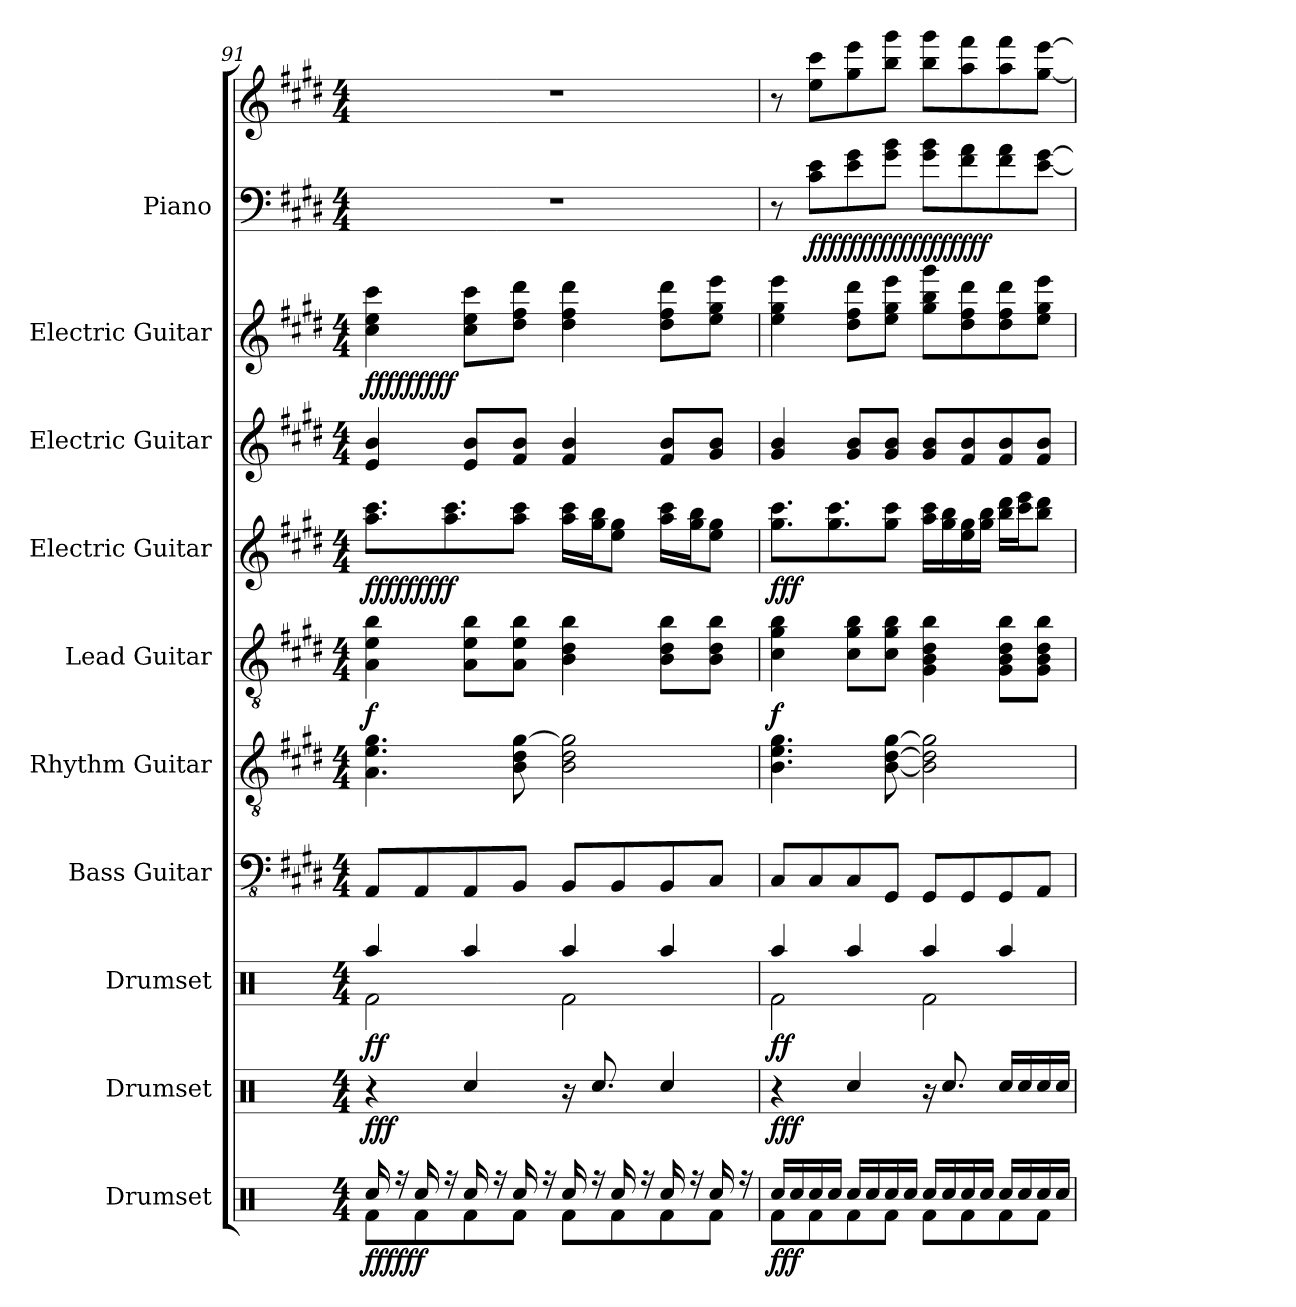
**kern	**dynam	**kern	**dynam	**kern	**dynam	**kern	**kern	**kern	**dynam	**kern	**dynam	**kern	**kern	**dynam	**kern	**kern	**dynam
*part10	*part10	*part9	*part9	*part8	*part8	*part7	*part6	*part5	*part5	*part4	*part4	*part3	*part2	*part2	*part1	*part1	*part1
*staff11	*staff11	*staff10	*staff10	*staff9	*staff9	*staff8	*staff7	*staff6	*staff6	*staff5	*staff5	*staff4	*staff3	*staff3	*staff2	*staff1	*staff1/2
*I"Drumset	*	*I"Drumset	*	*I"Drumset	*	*I"Bass Guitar	*I"Rhythm Guitar	*I"Lead Guitar	*	*I"Electric Guitar	*	*I"Electric Guitar	*I"Electric Guitar	*	*I"Piano	*	*
*I'Drs.	*	*I'Drs.	*	*I'Drs.	*	*I'B. Gtr.	*I'R. Gtr.	*I'L. Gtr.	*	*I'El. Guit.	*	*I'El. Guit.	*I'El. Guit.	*	*I'Pno.	*	*
!!LO:PB:g=z
*clefX	*	*clefX	*	*clefX	*	*clefFv4	*clefGv2	*clefGv2	*	*clefG2	*	*clefG2	*clefG2	*	*clefF4	*clefG2	*
*k[]	*	*k[]	*	*k[]	*	*k[f#c#g#d#]	*k[f#c#g#d#]	*k[f#c#g#d#]	*	*k[f#c#g#d#]	*	*k[f#c#g#d#]	*k[f#c#g#d#]	*	*k[f#c#g#d#]	*k[f#c#g#d#]	*
*M4/4	*	*M4/4	*	*M4/4	*	*M4/4	*M4/4	*M4/4	*	*M4/4	*	*M4/4	*M4/4	*	*M4/4	*M4/4	*
=91	=91	=91	=91	=91	=91	=91	=91	=91	=91	=91	=91	=91	=91	=91	=91	=91	=91
*^	*	*	*	*^	*	*	*	*	*	*	*	*	*	*	*	*	*
!	!	!LO:DY:b	!	!	!	!	!	!	!	!	!	!	!	!	!	!	!	!	!
!	!	!LO:DY:n=1:b	!	!LO:DY:b	!	!	!LO:DY:b	!	!	!	!LO:DY:b	!	!LO:DY:b	!	!	!	!	!	!
!	!	!	!	!	!	!	!	!	!	!	!	!	!LO:DY:n=1:b	!	!	!	!	!	!
!	!	!	!	!	!	!	!	!	!	!	!	!	!LO:DY:n=2:b	!	!	!LO:DY:b	!	!	!
!	!	!	!	!	!	!	!	!	!	!	!	!	!	!	!	!LO:DY:n=1:b	!	!	!
!	!	!	!	!	!	!	!	!	!	!	!	!	!	!	!	!LO:DY:n=2:b	!	!	!
16Rcc/	8Rf\L	fff fff	4r	fff	4Raa/	2Rf\	ff	8AAA/L	4.A\ 4.e\ 4.g#\	4A\ 4e\ 4b\	f	8.aa\ 8.ccc#\L	fff fff fff	4e/ 4b/	4cc#\ 4ee\ 4ccc#\	fff fff fff	1r	1r	.
16r	.	.	.	.	.	.	.	.	.	.	.	.	.	.	.	.	.	.	.
16Rcc/	8Rf\	.	.	.	.	.	.	8AAA/	.	.	.	.	.	.	.	.	.	.	.
16r	.	.	.	.	.	.	.	.	.	.	.	8.aa\ 8.ccc#\	.	.	.	.	.	.	.
16Rcc/	8Rf\	.	4Rcc/	.	4Raa/	.	.	8AAA/	.	8A\ 8e\ 8b\L	.	.	.	8e/ 8b/L	8cc#\ 8ee\ 8ccc#\L	.	.	.	.
16r	.	.	.	.	.	.	.	.	.	.	.	.	.	.	.	.	.	.	.
16Rcc/	8Rf\J	.	.	.	.	.	.	8BBB/J	8B\ 8d#\ [8g#\	8A\ 8e\ 8b\J	.	8aa\ 8ccc#\J	.	8f#/ 8b/J	8dd#\ 8ff#\ 8ddd#\J	.	.	.	.
16r	.	.	.	.	.	.	.	.	.	.	.	.	.	.	.	.	.	.	.
16Rcc/	8Rf\L	.	16r	.	4Raa/	2Rf\	.	8BBB/L	2B\ 2d#\ 2g#\]	4B\ 4d#\ 4b\	.	16aa\ 16ccc#\LL	.	4f#/ 4b/	4dd#\ 4ff#\ 4ddd#\	.	.	.	.
16r	.	.	8.Rcc/	.	.	.	.	.	.	.	.	16gg#\ 16bb\J	.	.	.	.	.	.	.
16Rcc/	8Rf\	.	.	.	.	.	.	8BBB/	.	.	.	8ee\ 8gg#\J	.	.	.	.	.	.	.
16r	.	.	.	.	.	.	.	.	.	.	.	.	.	.	.	.	.	.	.
16Rcc/	8Rf\	.	4Rcc/	.	4Raa/	.	.	8BBB/	.	8B\ 8d#\ 8b\L	.	16aa\ 16ccc#\LL	.	8f#/ 8b/L	8dd#\ 8ff#\ 8ddd#\L	.	.	.	.
16r	.	.	.	.	.	.	.	.	.	.	.	16gg#\ 16bb\J	.	.	.	.	.	.	.
16Rcc/	8Rf\J	.	.	.	.	.	.	8CC#/J	.	8B\ 8d#\ 8b\J	.	8ee\ 8gg#\J	.	8g#/ 8b/J	8ee\ 8gg#\ 8eee\J	.	.	.	.
16r	.	.	.	.	.	.	.	.	.	.	.	.	.	.	.	.	.	.	.
=92	=92	=92	=92	=92	=92	=92	=92	=92	=92	=92	=92	=92	=92	=92	=92	=92	=92	=92	=92
!	!	!LO:DY:b	!	!LO:DY:b	!	!	!LO:DY:b	!	!	!	!LO:DY:b	!	!LO:DY:b	!	!	!	!	!	!
16Rcc/LL	8Rf\L	fff	4r	fff	4Raa/	2Rf\	ff	8CC#/L	4.B\ 4.e\ 4.g#\	4c#\ 4g#\ 4b\	f	8.gg#\ 8.ccc#\L	fff	4g#/ 4b/	4ee\ 4gg#\ 4eee\	.	8r	8r	.
16Rcc/	.	.	.	.	.	.	.	.	.	.	.	.	.	.	.	.	.	.	.
!	!	!	!	!	!	!	!	!	!	!	!	!	!	!	!	!	!	!	!LO:DY:b=2
!	!	!	!	!	!	!	!	!	!	!	!	!	!	!	!	!	!	!	!LO:DY:n=1:b=2
!	!	!	!	!	!	!	!	!	!	!	!	!	!	!	!	!	!	!	!LO:DY:n=2:b=2
!	!	!	!	!	!	!	!	!	!	!	!	!	!	!	!	!	!	!	!LO:DY:n=3:b
!	!	!	!	!	!	!	!	!	!	!	!	!	!	!	!	!	!	!	!LO:DY:n=4:b
!	!	!	!	!	!	!	!	!	!	!	!	!	!	!	!	!	!	!	!LO:DY:n=5:b
16Rcc/	8Rf\	.	.	.	.	.	.	8CC#/	.	.	.	.	.	.	.	.	8c#\ 8e\L	8ee\ 8ccc#\L	fff fff fff fff fff fff
16Rcc/JJ	.	.	.	.	.	.	.	.	.	.	.	8.gg#\ 8.ccc#\	.	.	.	.	.	.	.
16Rcc/LL	8Rf\	.	4Rcc/	.	4Raa/	.	.	8CC#/	.	8c#\ 8g#\ 8b\L	.	.	.	8g#/ 8b/L	8dd#\ 8ff#\ 8ddd#\L	.	8e\ 8g#\	8gg#\ 8eee\	.
16Rcc/	.	.	.	.	.	.	.	.	.	.	.	.	.	.	.	.	.	.	.
16Rcc/	8Rf\J	.	.	.	.	.	.	8GGG#/J	[8B\ [8d#\ [8g#\	8c#\ 8g#\ 8b\J	.	8gg#\ 8ccc#\J	.	8g#/ 8b/J	8ee\ 8gg#\ 8eee\J	.	8g#\ 8b\J	8bb\ 8ggg#\J	.
16Rcc/JJ	.	.	.	.	.	.	.	.	.	.	.	.	.	.	.	.	.	.	.
16Rcc/LL	8Rf\L	.	16r	.	4Raa/	2Rf\	.	8GGG#/L	2B\] 2d#\] 2g#\]	4G#\ 4B\ 4d#\ 4b\	.	16aa\ 16ccc#\LL	.	8g#/ 8b/L	8gg#\ 8bb\ 8ggg#\L	.	8g#\ 8b\L	8bb\ 8ggg#\L	.
16Rcc/	.	.	8.Rcc/	.	.	.	.	.	.	.	.	16gg#\ 16bb\	.	.	.	.	.	.	.
16Rcc/	8Rf\	.	.	.	.	.	.	8GGG#/	.	.	.	16ee\ 16gg#\	.	8f#/ 8b/	8dd#\ 8ff#\ 8ddd#\	.	8f#\ 8a\	8aa\ 8fff#\	.
16Rcc/JJ	.	.	.	.	.	.	.	.	.	.	.	16gg#\ 16bb\JJ	.	.	.	.	.	.	.
16Rcc/LL	8Rf\	.	16Rcc/LL	.	4Raa/	.	.	8GGG#/	.	8G#\ 8B\ 8d#\ 8b\L	.	16bb\ 16ddd#\LL	.	8f#/ 8b/	8dd#\ 8ff#\ 8ddd#\	.	8f#\ 8a\	8aa\ 8fff#\	.
16Rcc/	.	.	16Rcc/	.	.	.	.	.	.	.	.	16ccc#\ 16eee\J	.	.	.	.	.	.	.
16Rcc/	8Rf\J	.	16Rcc/	.	.	.	.	8AAA/J	.	8G#\ 8B\ 8d#\ 8b\J	.	8bb\ 8ddd#\J	.	8f#/ 8b/J	8ee\ 8gg#\ 8eee\J	.	[8e\ [8g#\J	[8gg#\ [8eee\J	.
16Rcc/JJ	.	.	16Rcc/JJ	.	.	.	.	.	.	.	.	.	.	.	.	.	.	.	.
*v	*v	*	*	*	*v	*v	*	*	*	*	*	*	*	*	*	*	*	*	*
=	=	=	=	=	=	=	=	=	=	=	=	=	=	=	=	=	=
*-	*-	*-	*-	*-	*-	*-	*-	*-	*-	*-	*-	*-	*-	*-	*-	*-	*-
